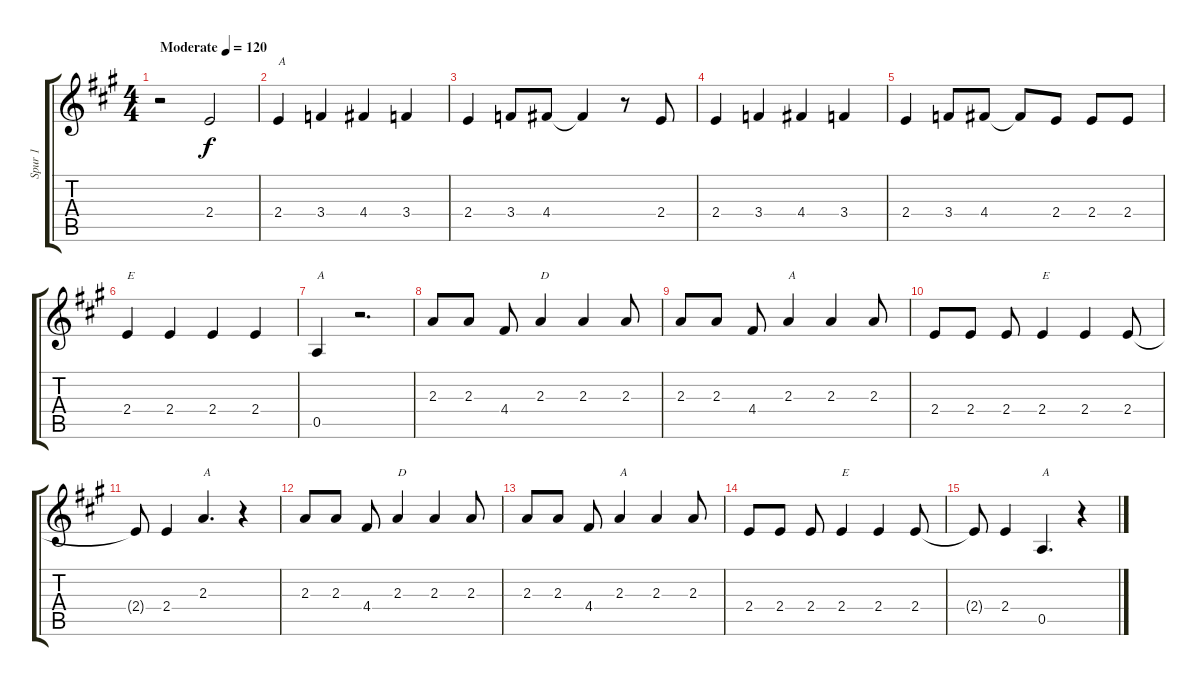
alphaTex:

\track ("Spur 1" "Spur 1") {instrument acousticguitarsteel}
\staff {score tabs}
\tuning (E4 B3 G3 D3 A2 E2) {hide}
\ts (4 4)
\tempo (120 "Moderate")
\clef g2
\ks a
r.2{dy f instrument acousticguitarsteel} 2.4.2 |
2.4.4{txt "A"} 3.4.4 4.4.4 3.4.4 |
2.4.4 3.4.8 4.4.8 4.4{t}.4 r.8 2.4.8 |
2.4.4 3.4.4 4.4.4 3.4.4 |
2.4.4 3.4.8 4.4.8 4.4{t}.8 2.4.8 2.4.8 2.4.8 |
2.4.4{txt "E"} 2.4.4 2.4.4 2.4.4 |
0.5.4{txt "A"} r.2{d} |
2.3.8 2.3.8 4.4.8 2.3.4{txt "D"} 2.3.4 2.3.8 |
2.3.8 2.3.8 4.4.8 2.3.4{txt "A"} 2.3.4 2.3.8 |
2.4.8 2.4.8 2.4.8 2.4.4{txt "E"} 2.4.4 2.4.8 |
2.4{t}.8 2.4.4 2.3.4{d txt "A"} r.4 |
2.3.8 2.3.8 4.4.8 2.3.4{txt "D"} 2.3.4 2.3.8 |
2.3.8 2.3.8 4.4.8 2.3.4{txt "A"} 2.3.4 2.3.8 |
2.4.8 2.4.8 2.4.8 2.4.4{txt "E"} 2.4.4 2.4.8 |
2.4{t}.8 2.4.4 0.5.4{d txt "A"} r.4
